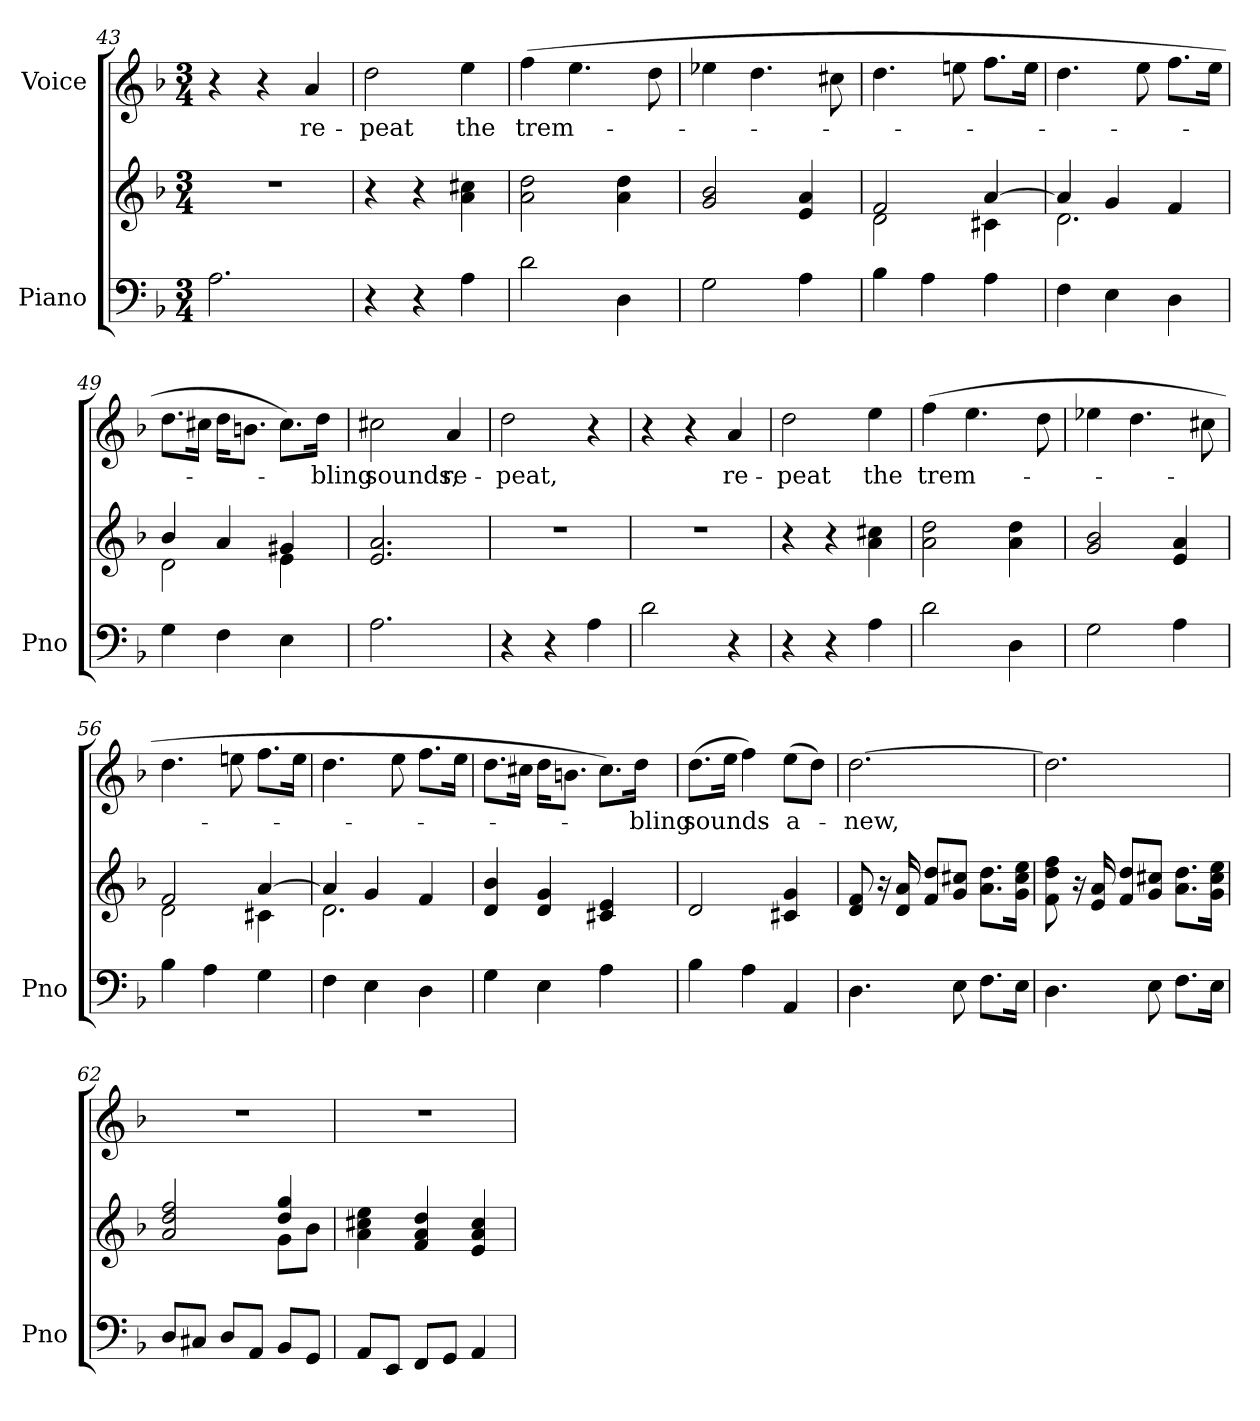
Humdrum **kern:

**kern	**kern	**kern	**text
*part2	*part2	*part1	*part1
*staff3	*staff2	*staff1	*staff1
*I"Piano	*	*I"Voice	*
*I'Pno	*	*	*
*clefF4	*clefG2	*clefG2	*
*k[b-]	*k[b-]	*k[b-]	*
*M3/4	*M3/4	*M3/4	*
=43	=43	=43	=43
2.A\	2.r	4r	.
.	.	4r	.
!	!	!	!LO:LY:b
.	.	4a/	re-
=44	=44	=44	=44
!	!	!	!LO:LY:b
4r	4r	2dd\	-peat
4r	4r	.	.
!	!	!	!LO:LY:b
4A\	4a\ 4cc#X\	4ee\	the
!!LO:LB:g=z
=45	=45	=45	=45
!	!	!	!LO:LY:b
2d\	2a\ 2dd\	(4ff\	trem-
.	.	4.ee\	.
4D\	4a\ 4dd\	.	.
.	.	8dd\	.
=46	=46	=46	=46
2G\	2g/ 2b-/	4ee-X\	.
.	.	4.dd\	.
4A\	4e/ 4a/	.	.
.	.	8cc#X\	.
=47	=47	=47	=47
*	*^	*	*
4B-\	2f/	2d\	4.dd\	.
4A\	.	.	.	.
.	.	.	8een\	.
4A\	[4a/	4c#X\	8.ff\L	.
.	.	.	16ee\Jk	.
=48	=48	=48	=48	=48
4F\	4a/]	2.d\	4.dd\	.
4E\	4g/	.	.	.
.	.	.	8ee\	.
4D\	4f/	.	8.ff\L	.
.	.	.	16ee\Jk	.
=49	=49	=49	=49	=49
4G\	4b-/	2d\	8.dd\L	.
.	.	.	16cc#X\Jk	.
4F\	4a/	.	16dd\KL	.
.	.	.	8.bn\J	.
4E\	4g#X/	4e\	8.cc#\L)	.
!	!	!	!	!LO:LY:b
.	.	.	16dd\Jk	-bling
*	*v	*v	*	*
=50	=50	=50	=50
!	!	!	!LO:LY:b
2.A\	2.e/ 2.a/	2cc#X\	sounds,
!	!	!	!LO:LY:b
.	.	4a/	re-
=51	=51	=51	=51
!	!	!	!LO:LY:b
4r	2.r	2dd\	-peat,
4r	.	.	.
4A\	.	4r	.
!!LO:LB:g=z
=52	=52	=52	=52
2d\	2.r	4r	.
.	.	4r	.
!	!	!	!LO:LY:b
4r	.	4a/	re-
=53	=53	=53	=53
!	!	!	!LO:LY:b
4r	4r	2dd\	-peat
4r	4r	.	.
!	!	!	!LO:LY:b
4A\	4a\ 4cc#X\	4ee\	the
=54	=54	=54	=54
!	!	!	!LO:LY:b
2d\	2a\ 2dd\	(4ff\	trem-
.	.	4.ee\	.
4D\	4a\ 4dd\	.	.
.	.	8dd\	.
=55	=55	=55	=55
2G\	2g/ 2b-/	4ee-X\	.
.	.	4.dd\	.
4A\	4e/ 4a/	.	.
.	.	8cc#X\	.
=56	=56	=56	=56
*	*^	*	*
4B-\	2f/	2d\	4.dd\	.
4A\	.	.	.	.
.	.	.	8een\	.
4G\	[4a/	4c#X\	8.ff\L	.
.	.	.	16ee\Jk	.
=57	=57	=57	=57	=57
4F\	4a/]	2.d\	4.dd\	.
4E\	4g/	.	.	.
.	.	.	8ee\	.
4D\	4f/	.	8.ff\L	.
.	.	.	16ee\Jk	.
*	*v	*v	*	*
=58	=58	=58	=58
4G\	4d/ 4b-/	8.dd\L	.
.	.	16cc#X\Jk	.
4E\	4d/ 4g/	16dd\KL	.
.	.	8.bn\J	.
4A\	4c#X/ 4e/	8.cc#\L)	.
!	!	!	!LO:LY:b
.	.	16dd\Jk	-bling
!!LO:PB:g=z
=59	=59	=59	=59
!	!	!	!LO:LY:b
4B-\	2d/	(8.dd\L	sounds-
.	.	16ee\Jk	.
4A\	.	4ff\)	.
!	!	!	!LO:LY:b
4AA/	4c#X/ 4g/	(8ee\L	-a-
.	.	8dd\J)	.
=60	=60	=60	=60
!	!	!	!LO:LY:b
4.D\	8d/ 8f/	[2.dd\	-new,
.	16r	.	.
.	16d/ 16a/	.	.
.	8f/ 8dd/L	.	.
8E\	8g/ 8cc#X/J	.	.
8.F\L	8.a\ 8.dd\L	.	.
16E\Jk	16g\ 16cc#\ 16ee\Jk	.	.
=61	=61	=61	=61
4.D\	8f\ 8dd\ 8ff\	2.dd\]	.
.	16r	.	.
.	16e/ 16a/	.	.
.	8f/ 8dd/L	.	.
8E\	8g/ 8cc#X/J	.	.
8.F\L	8.a\ 8.dd\L	.	.
16E\Jk	16g\ 16cc#\ 16ee\Jk	.	.
=62	=62	=62	=62
*	*^	*	*
8D/L	2a/ 2dd/ 2ff/	2ryy	2.r	.
8C#X/J	.	.	.	.
8D/L	.	.	.	.
8AA/J	.	.	.	.
8BB-/L	4dd/ 4gg/	8g\L	.	.
8GG/J	.	8b-\J	.	.
*	*v	*v	*	*
=63	=63	=63	=63
8AA/L	4a\ 4cc#X\ 4ee\	2.r	.
8EE/J	.	.	.
8FF/L	4f/ 4a/ 4dd/	.	.
8GG/J	.	.	.
4AA/	4e/ 4a/ 4cc#/	.	.
=	=	=	=
*-	*-	*-	*-
